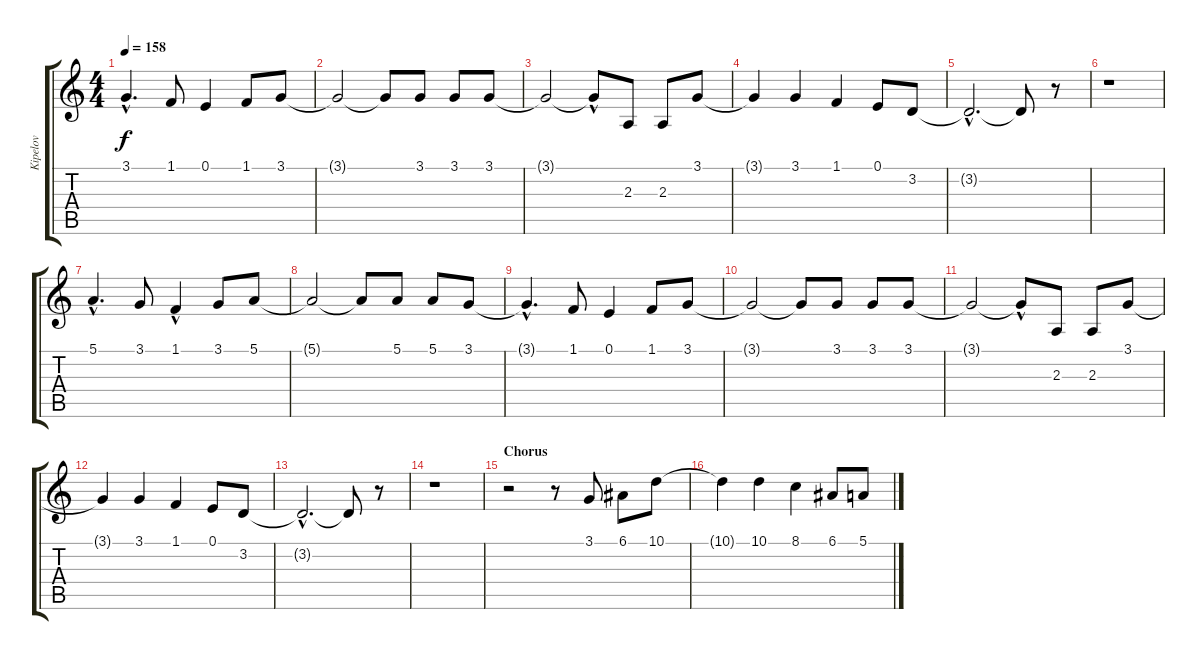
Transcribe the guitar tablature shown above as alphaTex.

\track ("Kipelov" "Kipelov") {instrument tenorsax}
\staff {score tabs}
\tuning (E4 B3 G3 D3 A2 E2) {hide}
\ts (4 4)
\tempo 158
\clef g2
\ks c
3.1{hac t}.4{d dy f} 1.1.8 0.1.4 1.1.8 3.1.8 |
3.1{t}.2 3.1{t}.8 3.1.8 3.1.8 3.1.8 |
3.1{t}.2 3.1{hac t}.8 2.3.8 2.3.8 3.1.8 |
3.1{t}.4 3.1.4 1.1.4 0.1.8 3.2.8 |
3.2{hac t}.2{d} 3.2{t}.8 r.8 |
r.1 |
5.1{hac}.4{d} 3.1.8 1.1{hac}.4 3.1.8 5.1.8 |
5.1{t}.2 5.1{t}.8 5.1.8 5.1.8 3.1.8 |
3.1{hac t}.4{d} 1.1.8 0.1.4 1.1.8 3.1.8 |
3.1{t}.2 3.1{t}.8 3.1.8 3.1.8 3.1.8 |
3.1{t}.2 3.1{hac t}.8 2.3.8 2.3.8 3.1.8 |
3.1{t}.4 3.1.4 1.1.4 0.1.8 3.2.8 |
3.2{hac t}.2{d} 3.2{t}.8 r.8 |
r.1 |
\section ("" "Chorus")
r.2 r.8 3.1.8 6.1.8 10.1.8 |
10.1{t}.4 10.1.4 8.1.4 6.1.8 5.1.8
